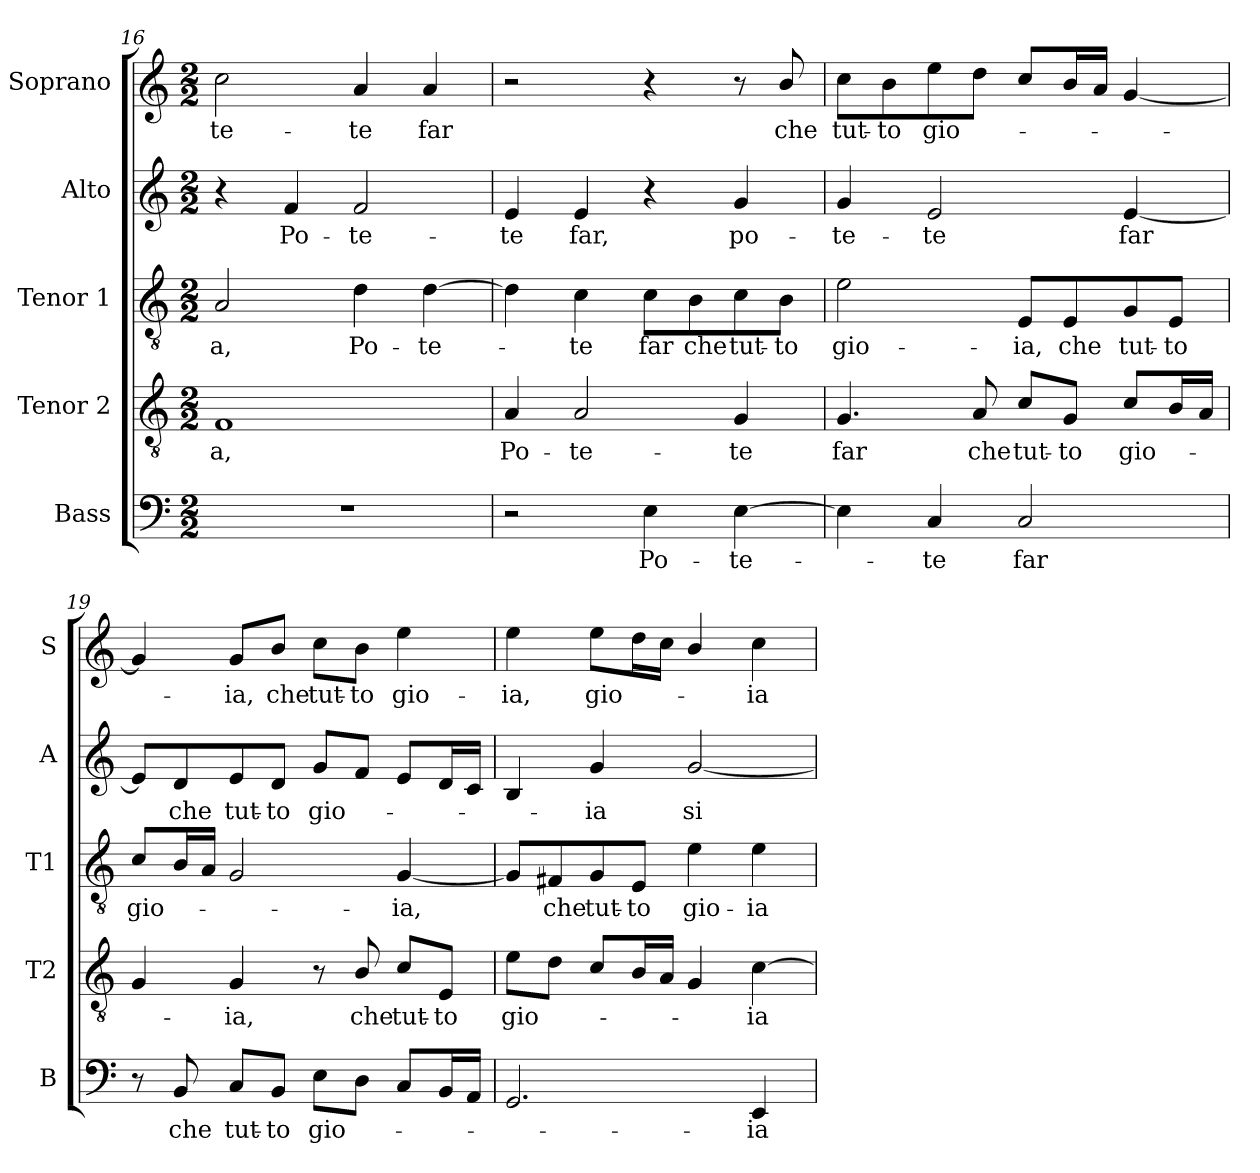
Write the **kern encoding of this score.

**kern	**text	**kern	**text	**kern	**text	**kern	**text	**kern	**text
*part5	*part5	*part4	*part4	*part3	*part3	*part2	*part2	*part1	*part1
*staff5	*staff5	*staff4	*staff4	*staff3	*staff3	*staff2	*staff2	*staff1	*staff1
*I"Bass	*	*I"Tenor 2	*	*I"Tenor 1	*	*I"Alto	*	*I"Soprano	*
*I'B	*	*I'T2	*	*I'T1	*	*I'A	*	*I'S	*
*clefF4	*	*clefGv2	*	*clefGv2	*	*clefG2	*	*clefG2	*
*	*	*ITrd7c12	*	*ITrd7c12	*	*	*	*	*
*k[]	*	*k[]	*	*k[]	*	*k[]	*	*k[]	*
*C:	*	*C:	*	*C:	*	*C:	*	*C:	*
*M2/2	*	*M2/2	*	*M2/2	*	*M2/2	*	*M2/2	*
=16	=16	=16	=16	=16	=16	=16	=16	=16	=16
!	!	!	!LO:LY:b:color=#000000	!	!	!	!	!	!
!	!	!	!	!	!LO:LY:b:color=#000000	!	!	!	!
!	!	!	!	!	!	!	!	!	!LO:LY:b:color=#000000
1r	.	1FFi	-a,	2AAi/	-a,	4r	.	2cci\	-te-
!	!	!	!	!	!	!	!LO:LY:b:color=#000000	!	!
.	.	.	.	.	.	4fi/	Po-	.	.
!	!	!	!	!	!LO:LY:b:color=#000000	!	!	!	!
!	!	!	!	!	!	!	!LO:LY:b:color=#000000	!	!
!	!	!	!	!	!	!	!	!	!LO:LY:b:color=#000000
.	.	.	.	4Di\	Po-	2fi/	-te-	4ai/	-te
!	!	!	!	!	!LO:LY:b:color=#000000	!	!	!	!
!	!	!	!	!	!	!	!	!	!LO:LY:b:color=#000000
.	.	.	.	[4Di\	-te-	.	.	4ai/	far
=17	=17	=17	=17	=17	=17	=17	=17	=17	=17
!	!	!	!LO:LY:b:color=#000000	!	!	!	!	!	!
!	!	!	!	!	!	!	!LO:LY:b:color=#000000	!	!
2r	.	4AAi/	Po-	4Di\]	.	4ei/	-te	2r	.
!	!	!	!LO:LY:b:color=#000000	!	!	!	!	!	!
!	!	!	!	!	!LO:LY:b:color=#000000	!	!	!	!
!	!	!	!	!	!	!	!LO:LY:b:color=#000000	!	!
.	.	2AAi/	-te-	4Ci\	-te	4ei/	far,	.	.
!	!LO:LY:b:color=#000000	!	!	!	!	!	!	!	!
!	!	!	!	!	!LO:LY:b:color=#000000	!	!	!	!
4Ei\	Po-	.	.	8Ci\L	far	4r	.	4r	.
!	!	!	!	!	!LO:LY:b:color=#000000	!	!	!	!
.	.	.	.	8BBi\	che	.	.	.	.
!	!LO:LY:b:color=#000000	!	!	!	!	!	!	!	!
!	!	!	!LO:LY:b:color=#000000	!	!	!	!	!	!
!	!	!	!	!	!LO:LY:b:color=#000000	!	!	!	!
!	!	!	!	!	!	!	!LO:LY:b:color=#000000	!	!
[4Ei\	-te-	4GGi/	-te	8Ci\	tut-	4gi/	po-	8r	.
!	!	!	!	!	!LO:LY:b:color=#000000	!	!	!	!
!	!	!	!	!	!	!	!	!	!LO:LY:b:color=#000000
.	.	.	.	8BBi\J	-to	.	.	8bi/	che
=18	=18	=18	=18	=18	=18	=18	=18	=18	=18
!	!	!	!LO:LY:b:color=#000000	!	!	!	!	!	!
!	!	!	!	!	!LO:LY:b:color=#000000	!	!	!	!
!	!	!	!	!	!	!	!LO:LY:b:color=#000000	!	!
!	!	!	!	!	!	!	!	!	!LO:LY:b:color=#000000
4Ei\]	.	4.GGi/	far	2Ei\	gio-	4gi/	-te-	8cci\L	tut-
!	!	!	!	!	!	!	!	!	!LO:LY:b:color=#000000
.	.	.	.	.	.	.	.	8bi\	-to
!	!LO:LY:b:color=#000000	!	!	!	!	!	!	!	!
!	!	!	!	!	!	!	!LO:LY:b:color=#000000	!	!
!	!	!	!	!	!	!	!	!	!LO:LY:b:color=#000000
4Ci/	-te	.	.	.	.	2ei/	-te	8eei\	gio-
!	!	!	!LO:LY:b:color=#000000	!	!	!	!	!	!
.	.	8AAi/	che	.	.	.	.	8ddi\J	.
!	!LO:LY:b:color=#000000	!	!	!	!	!	!	!	!
!	!	!	!LO:LY:b:color=#000000	!	!	!	!	!	!
!	!	!	!	!	!LO:LY:b:color=#000000	!	!	!	!
2Ci/	far	8Ci/L	tut-	8EEi/L	-ia,	.	.	8cci/L	.
!	!	!	!LO:LY:b:color=#000000	!	!	!	!	!	!
!	!	!	!	!	!LO:LY:b:color=#000000	!	!	!	!
.	.	8GGi/J	-to	8EEi/	che	.	.	16bi/L	.
.	.	.	.	.	.	.	.	16ai/JJ	.
!	!	!	!LO:LY:b:color=#000000	!	!	!	!	!	!
!	!	!	!	!	!LO:LY:b:color=#000000	!	!	!	!
!	!	!	!	!	!	!	!LO:LY:b:color=#000000	!	!
.	.	8Ci/L	gio-	8GGi/	tut-	[4ei/	far	[4gi/	.
!	!	!	!	!	!LO:LY:b:color=#000000	!	!	!	!
.	.	16BBi/L	.	8EEi/J	-to	.	.	.	.
.	.	16AAi/JJ	.	.	.	.	.	.	.
!!LO:PB:g=z
=19	=19	=19	=19	=19	=19	=19	=19	=19	=19
!	!	!	!	!	!LO:LY:b:color=#000000	!	!	!	!
8r	.	4GGi/	.	8Ci/L	gio-	8ei/L]	.	4gi/]	.
!	!LO:LY:b:color=#000000	!	!	!	!	!	!	!	!
!	!	!	!	!	!	!	!LO:LY:b:color=#000000	!	!
8BBi/	che	.	.	16BBi/L	.	8di/	che	.	.
.	.	.	.	16AAi/JJ	.	.	.	.	.
!	!LO:LY:b:color=#000000	!	!	!	!	!	!	!	!
!	!	!	!LO:LY:b:color=#000000	!	!	!	!	!	!
!	!	!	!	!	!	!	!LO:LY:b:color=#000000	!	!
!	!	!	!	!	!	!	!	!	!LO:LY:b:color=#000000
8Ci/L	tut-	4GGi/	-ia,	2GGi/	.	8ei/	tut-	8gi/L	-ia,
!	!LO:LY:b:color=#000000	!	!	!	!	!	!	!	!
!	!	!	!	!	!	!	!LO:LY:b:color=#000000	!	!
!	!	!	!	!	!	!	!	!	!LO:LY:b:color=#000000
8BBi/J	-to	.	.	.	.	8di/J	-to	8bi/J	che
!	!LO:LY:b:color=#000000	!	!	!	!	!	!	!	!
!	!	!	!	!	!	!	!LO:LY:b:color=#000000	!	!
!	!	!	!	!	!	!	!	!	!LO:LY:b:color=#000000
8Ei\L	gio-	8r	.	.	.	8gi/L	gio-	8cci\L	tut-
!	!	!	!LO:LY:b:color=#000000	!	!	!	!	!	!
!	!	!	!	!	!	!	!	!	!LO:LY:b:color=#000000
8Di\J	.	8BBi/	che	.	.	8fi/J	.	8bi\J	-to
!	!	!	!LO:LY:b:color=#000000	!	!	!	!	!	!
!	!	!	!	!	!LO:LY:b:color=#000000	!	!	!	!
!	!	!	!	!	!	!	!	!	!LO:LY:b:color=#000000
8Ci/L	.	8Ci/L	tut-	[4GGi/	-ia,	8ei/L	.	4eei\	gio-
!	!	!	!LO:LY:b:color=#000000	!	!	!	!	!	!
16BBi/L	.	8EEi/J	-to	.	.	16di/L	.	.	.
16AAi/JJ	.	.	.	.	.	16ci/JJ	.	.	.
=20	=20	=20	=20	=20	=20	=20	=20	=20	=20
!	!	!	!LO:LY:b:color=#000000	!	!	!	!	!	!
!	!	!	!	!	!	!	!	!	!LO:LY:b:color=#000000
2.GGi/	.	8Ei\L	gio-	8GGi/L]	.	4Bi/	.	4eei\	-ia,
!	!	!	!	!	!LO:LY:b:color=#000000	!	!	!	!
.	.	8Di\J	.	8FF#Xi/	che	.	.	.	.
!	!	!	!	!	!LO:LY:b:color=#000000	!	!	!	!
!	!	!	!	!	!	!	!LO:LY:b:color=#000000	!	!
!	!	!	!	!	!	!	!	!	!LO:LY:b:color=#000000
.	.	8Ci/L	.	8GGi/	tut-	4gi/	-ia	8eei\L	gio-
!	!	!	!	!	!LO:LY:b:color=#000000	!	!	!	!
.	.	16BBi/L	.	8EEi/J	-to	.	.	16ddi\L	.
.	.	16AAi/JJ	.	.	.	.	.	16cci\JJ	.
!	!	!	!	!	!LO:LY:b:color=#000000	!	!	!	!
!	!	!	!	!	!	!	!LO:LY:b:color=#000000	!	!
.	.	4GGi/	.	4Ei\	gio-	[2gi/	si-	4bi/	.
!	!LO:LY:b:color=#000000	!	!	!	!	!	!	!	!
!	!	!	!LO:LY:b:color=#000000	!	!	!	!	!	!
!	!	!	!	!	!LO:LY:b:color=#000000	!	!	!	!
!	!	!	!	!	!	!	!	!	!LO:LY:b:color=#000000
4EEi/	-ia	[4Ci\	-ia	4Ei\	-ia	.	.	4cci\	-ia
=	=	=	=	=	=	=	=	=	=
*-	*-	*-	*-	*-	*-	*-	*-	*-	*-
